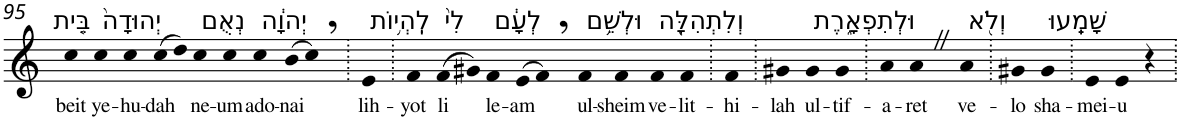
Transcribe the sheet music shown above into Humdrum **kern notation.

**kern	**text
*part1	*part1
*staff1	*staff1
*I"Piano	*
*I'Pno	*
!!LO:PB:g=z
*clefG2	*
*k[]	*
=95	=95
!LO:TX:a:t=בֵּ֤ית	!
!	!LO:LY:b
4cc	beit
!LO:TX:a:t=יְהוּדָה֙	!
!	!LO:LY:b
4cc	ye-
!	!LO:LY:b
4cc	-hu-
!	!LO:LY:b
(>8cc	-dah
8dd)	.
!LO:TX:a:t=נְאֻם	!
!	!LO:LY:b
4cc	ne-
!	!LO:LY:b
4cc	-um
!LO:TX:a:t=יְהוָ֔ה	!
!	!LO:LY:b
4cc	ado-
!	!LO:LY:b
(>8b	-nai
8cc,)	.
=96.	=96.
!LO:TX:a:t=לִֽהְי֥וֹת	!
!	!LO:LY:b
4e	lih-
=97.	=97.
!	!LO:LY:b
4f	-yot
!LO:TX:a:t=לִי֙	!
!	!LO:LY:b
(>8f	li
8g#X)	.
!LO:TX:a:t=לְעָ֔ם	!
!	!LO:LY:b
4f	le-
!	!LO:LY:b
(>8e	-am
8f,)	.
!LO:TX:a:t=וּלְשֵׁ֥ם	!
!	!LO:LY:b
4f	ul-
!	!LO:LY:b
4f	-sheim
!LO:TX:a:t=וְלִתְהִלָּ֖ה	!
!	!LO:LY:b
4f	ve-
!	!LO:LY:b
4f	-lit-
=98.	=98.
!	!LO:LY:b
4f	-hi-
=99.	=99.
!	!LO:LY:b
4g#X	-lah
!LO:TX:a:t=וּלְתִפְאָ֑רֶת	!
!	!LO:LY:b
4g#	ul-
!	!LO:LY:b
4g#	-tif-
=100.	=100.
!	!LO:LY:b
4a	-a-
!	!LO:LY:b
4aZ	-ret
!LO:TX:a:t=וְלֹ֖א	!
!	!LO:LY:b
4a	ve-
=101.	=101.
!	!LO:LY:b
4g#X	-lo
!LO:TX:a:t=שָׁמֵֽעוּ	!
!	!LO:LY:b
4g#	sha-
=102.	=102.
!	!LO:LY:b
4e	-mei-
!	!LO:LY:b
4e	-u
4r	.
=.	=.
*-	*-
